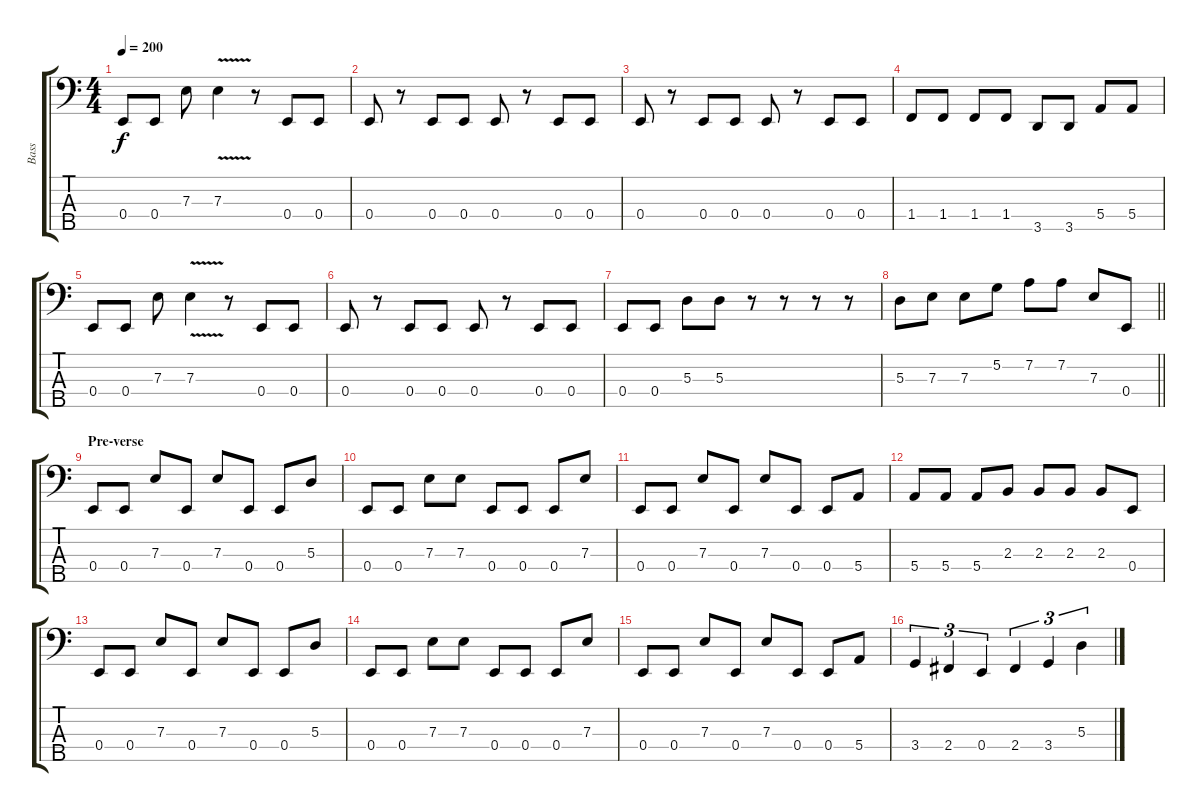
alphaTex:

\track ("Bass" "Bass") {instrument electricbassfinger}
\staff {score tabs}
\tuning (G2 D2 A1 E1 B0) {hide}
\ts (4 4)
\tempo 200
\clef f4
\ks c
0.4.8{dy f} 0.4.8 7.3.8 7.3{v}.4 r.8 0.4.8 0.4.8 |
0.4.8 r.8 0.4.8 0.4.8 0.4.8 r.8 0.4.8 0.4.8 |
0.4.8 r.8 0.4.8 0.4.8 0.4.8 r.8 0.4.8 0.4.8 |
1.4.8 1.4.8 1.4.8 1.4.8 3.5.8 3.5.8 5.4.8 5.4.8 |
0.4.8 0.4.8 7.3.8 7.3{v}.4 r.8 0.4.8 0.4.8 |
0.4.8 r.8 0.4.8 0.4.8 0.4.8 r.8 0.4.8 0.4.8 |
0.4.8 0.4.8 5.3.8 5.3.8 r.8 r.8 r.8 r.8 |
\barLineRight lightlight
5.3.8 7.3.8 7.3.8 5.2.8 7.2.8 7.2.8 7.3.8 0.4.8 |
\section ("" "Pre-verse")
0.4.8 0.4.8 7.3.8 0.4.8 7.3.8 0.4.8 0.4.8 5.3.8 |
0.4.8 0.4.8 7.3.8 7.3.8 0.4.8 0.4.8 0.4.8 7.3.8 |
0.4.8 0.4.8 7.3.8 0.4.8 7.3.8 0.4.8 0.4.8 5.4.8 |
5.4.8 5.4.8 5.4.8 2.3.8 2.3.8 2.3.8 2.3.8 0.4.8 |
0.4.8 0.4.8 7.3.8 0.4.8 7.3.8 0.4.8 0.4.8 5.3.8 |
0.4.8 0.4.8 7.3.8 7.3.8 0.4.8 0.4.8 0.4.8 7.3.8 |
0.4.8 0.4.8 7.3.8 0.4.8 7.3.8 0.4.8 0.4.8 5.4.8 |
3.4.4{tu (3 2)} 2.4.4{tu (3 2)} 0.4.4{tu (3 2)} 2.4.4{tu (3 2)} 3.4.4{tu (3 2)} 5.3.4{tu (3 2)}
